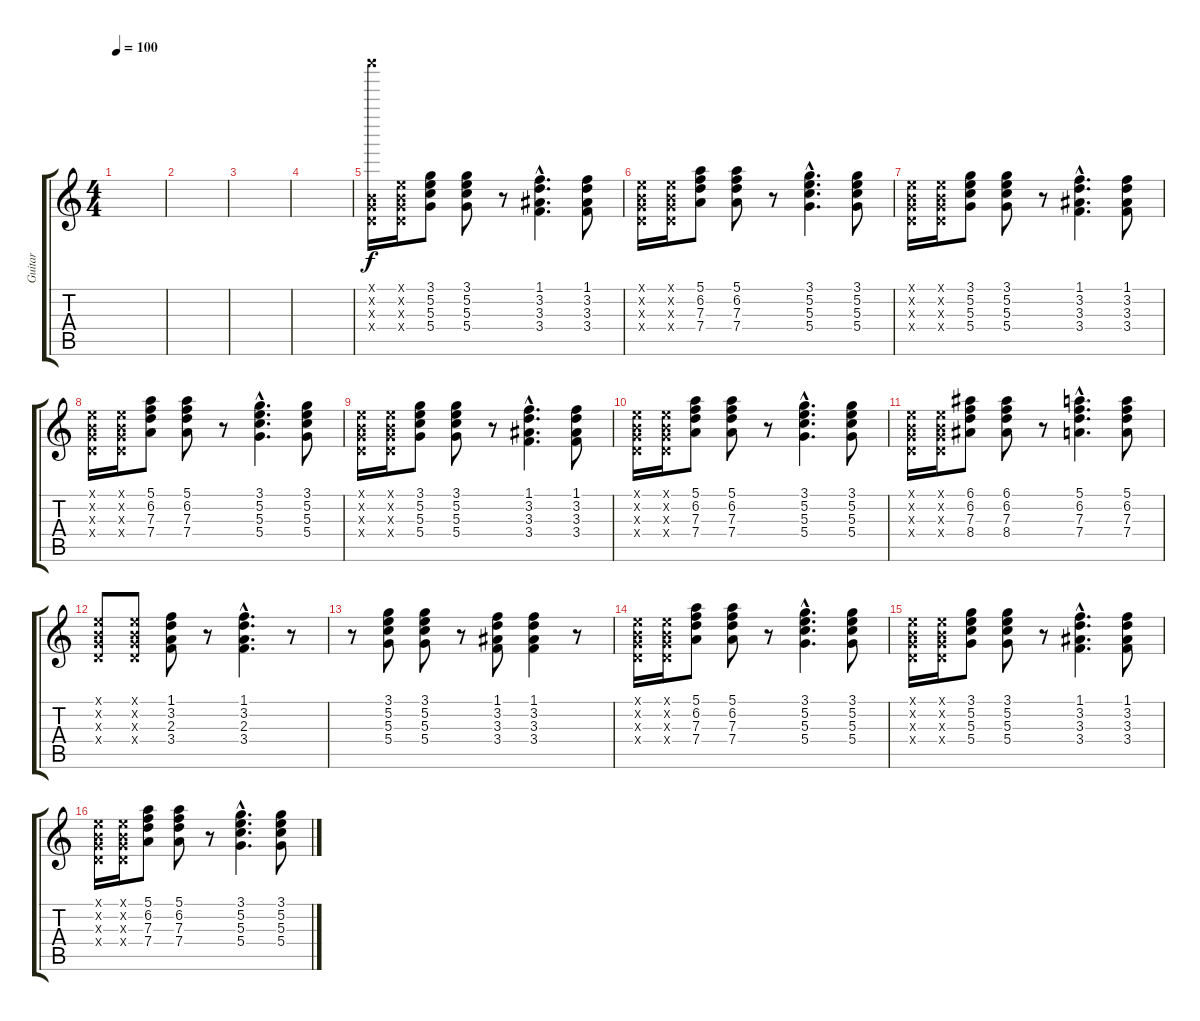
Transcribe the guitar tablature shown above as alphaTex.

\track ("Guitar" "Guitar") {instrument overdrivenguitar}
\staff {score tabs}
\tuning (E4 B3 G3 D3 A2 E2) {hide}
\ts (4 4)
\tempo 100
\clef g2
\ks c
|
|
|
|
(46.1{x} 0.2{x} 0.3{x} 0.4{x}).16 (0.1{x} 0.2{x} 0.3{x} 0.4{x}).16 (3.1 5.2 5.3 5.4).8 (3.1 5.2 5.3 5.4).8 r.8 (1.1{hac} 3.2{hac} 3.3{hac} 3.4{hac}).4{d} (1.1 3.2 3.3 3.4).8 |
(0.1{x} 0.2{x} 0.3{x} 0.4{x}).16 (0.1{x} 0.2{x} 0.3{x} 0.4{x}).16 (5.1 6.2 7.3 7.4).8 (5.1 6.2 7.3 7.4).8 r.8 (3.1{hac} 5.2{hac} 5.3{hac} 5.4{hac}).4{d} (3.1 5.2 5.3 5.4).8 |
(0.1{x} 0.2{x} 0.3{x} 0.4{x}).16 (0.1{x} 0.2{x} 0.3{x} 0.4{x}).16 (3.1 5.2 5.3 5.4).8 (3.1 5.2 5.3 5.4).8 r.8 (1.1{hac} 3.2{hac} 3.3{hac} 3.4{hac}).4{d} (1.1 3.2 3.3 3.4).8 |
(0.1{x} 0.2{x} 0.3{x} 0.4{x}).16 (0.1{x} 0.2{x} 0.3{x} 0.4{x}).16 (5.1 6.2 7.3 7.4).8 (5.1 6.2 7.3 7.4).8 r.8 (3.1{hac} 5.2{hac} 5.3{hac} 5.4{hac}).4{d} (3.1 5.2 5.3 5.4).8 |
(0.1{x} 0.2{x} 0.3{x} 0.4{x}).16 (0.1{x} 0.2{x} 0.3{x} 0.4{x}).16 (3.1 5.2 5.3 5.4).8 (3.1 5.2 5.3 5.4).8 r.8 (1.1{hac} 3.2{hac} 3.3{hac} 3.4{hac}).4{d} (1.1 3.2 3.3 3.4).8 |
(0.1{x} 0.2{x} 0.3{x} 0.4{x}).16 (0.1{x} 0.2{x} 0.3{x} 0.4{x}).16 (5.1 6.2 7.3 7.4).8 (5.1 6.2 7.3 7.4).8 r.8 (3.1{hac} 5.2{hac} 5.3{hac} 5.4{hac}).4{d} (3.1 5.2 5.3 5.4).8 |
(0.1{x} 0.2{x} 0.3{x} 0.4{x}).16 (0.1{x} 0.2{x} 0.3{x} 0.4{x}).16 (6.1 6.2 7.3 8.4).8 (6.1 6.2 7.3 8.4).8 r.8 (5.1{hac} 6.2{hac} 7.3{hac} 7.4{hac}).4{d} (5.1 6.2 7.3 7.4).8 |
(0.1{x} 0.2{x} 0.3{x} 0.4{x}).8 (0.1{x} 0.2{x} 0.3{x} 0.4{x}).8 (1.1 3.2 2.3 3.4).8 r.8 (1.1{hac} 3.2{hac} 2.3{hac} 3.4{hac}).4{d} r.8 |
r.8 (3.1 5.2 5.3 5.4).8 (3.1 5.2 5.3 5.4).8 r.8 (1.1 3.2 3.3 3.4).8 (1.1 3.2 3.3 3.4).4 r.8 |
(0.1{x} 0.2{x} 0.3{x} 0.4{x}).16 (0.1{x} 0.2{x} 0.3{x} 0.4{x}).16 (5.1 6.2 7.3 7.4).8 (5.1 6.2 7.3 7.4).8 r.8 (3.1{hac} 5.2{hac} 5.3{hac} 5.4{hac}).4{d} (3.1 5.2 5.3 5.4).8 |
(0.1{x} 0.2{x} 0.3{x} 0.4{x}).16 (0.1{x} 0.2{x} 0.3{x} 0.4{x}).16 (3.1 5.2 5.3 5.4).8 (3.1 5.2 5.3 5.4).8 r.8 (1.1{hac} 3.2{hac} 3.3{hac} 3.4{hac}).4{d} (1.1 3.2 3.3 3.4).8 |
(0.1{x} 0.2{x} 0.3{x} 0.4{x}).16 (0.1{x} 0.2{x} 0.3{x} 0.4{x}).16 (5.1 6.2 7.3 7.4).8 (5.1 6.2 7.3 7.4).8 r.8 (3.1{hac} 5.2{hac} 5.3{hac} 5.4{hac}).4{d} (3.1 5.2 5.3 5.4).8
